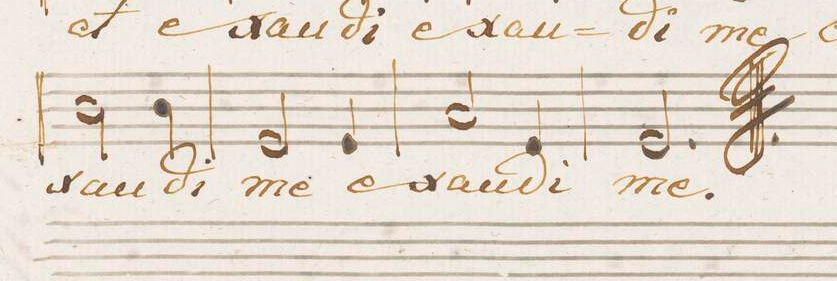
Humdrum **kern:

**kern	**text	**dynam
*I"Basso.	*	*
*clefF4	*	*
*k[f#]	*	*
*M3/4	*	*
2D\	-xau-	.
4D\	-di	.
=53	=53	=53
2GG/	me	.
4GG/	e-	.
=54	=54	=54
2C/	-xau-	.
4GG/	-di	.
=55	=55	=55
2.GG/	me.	.
==	==	==
*-	*-	*-
